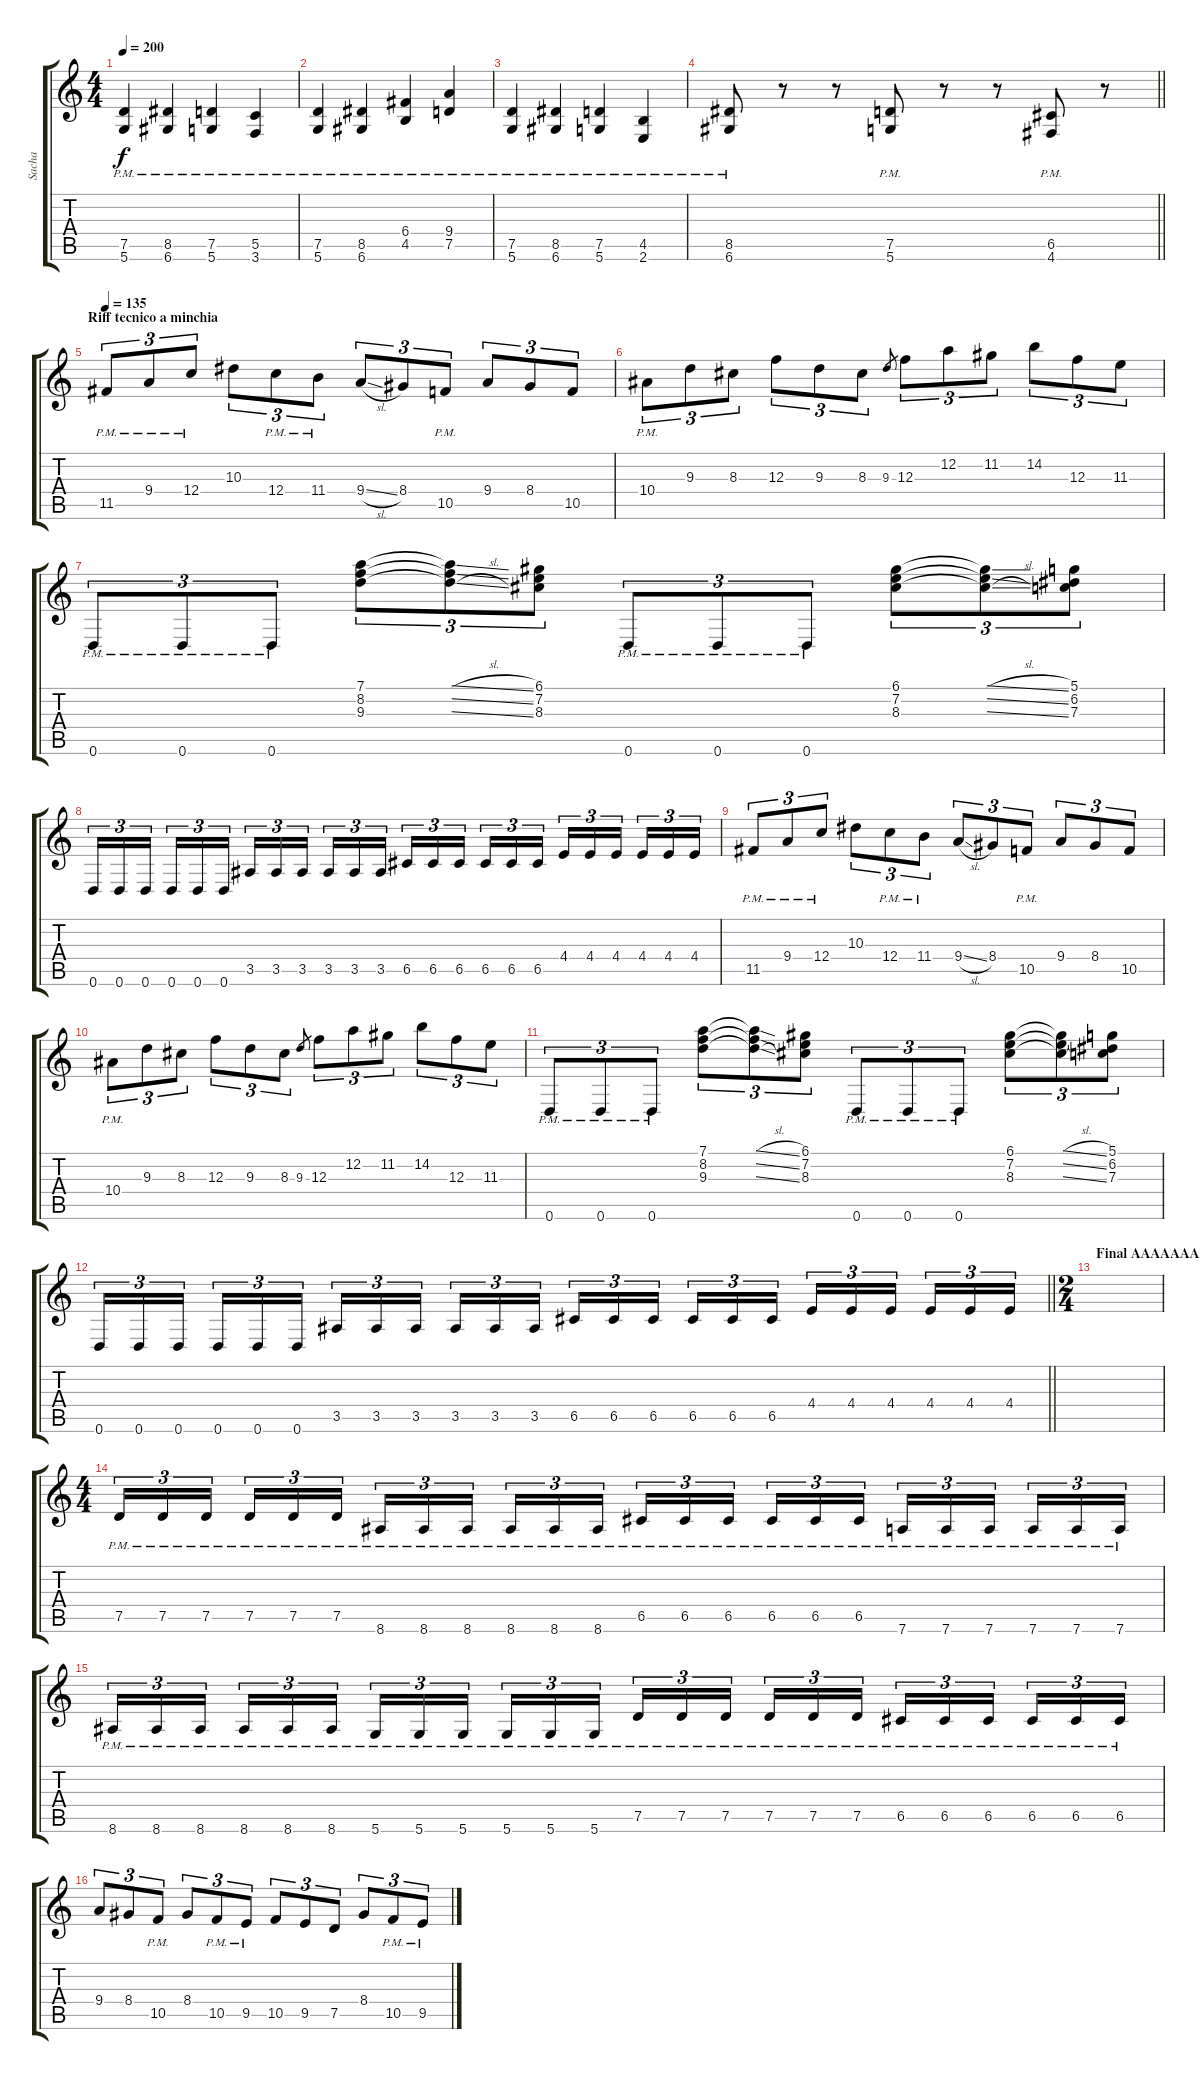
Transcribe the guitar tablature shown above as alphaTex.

\track ("Sacha" "Sacha") {instrument distortionguitar}
\staff {score tabs}
\tuning (D4 A3 F3 C3 G2 D2) {hide}
\ts (4 4)
\tempo 200
\clef g2
\ks c
(7.5{pm} 5.6{pm}).4{dy f} (8.5{pm} 6.6{pm}).4 (7.5{pm} 5.6{pm}).4 (5.5{pm} 3.6{pm}).4 |
(7.5{pm} 5.6{pm}).4 (8.5{pm} 6.6{pm}).4 (6.4{pm} 4.5{pm}).4 (9.4{pm} 7.5{pm}).4 |
(7.5{pm} 5.6{pm}).4 (8.5{pm} 6.6{pm}).4 (7.5{pm} 5.6{pm}).4 (4.5{pm} 2.6{pm}).4 |
\barLineRight lightlight
(8.5{pm} 6.6{pm}).8 r.8 r.8 (7.5{pm} 5.6{pm}).8 r.8 r.8 (6.5{pm} 4.6{pm}).8 r.8 |
\section ("" "Riff tecnico a minchia")
\tempo 135
11.5{pm}.8{tu (3 2)} 9.4{pm}.8{tu (3 2)} 12.4{pm}.8{tu (3 2)} 10.3.8{tu (3 2)} 12.4{pm}.8{tu (3 2)} 11.4{pm}.8{tu (3 2)} 9.4{sl}.8{tu (3 2)} 8.4.8{tu (3 2)} 10.5{pm}.8{tu (3 2)} 9.4.8{tu (3 2)} 8.4.8{tu (3 2)} 10.5.8{tu (3 2)} |
10.4{pm}.8{tu (3 2)} 9.3.8{tu (3 2)} 8.3.8{tu (3 2)} 12.3.8{tu (3 2)} 9.3.8{tu (3 2)} 8.3.8{tu (3 2)} 9.3.8{gr} 12.3.8{tu (3 2)} 12.2.8{tu (3 2)} 11.2.8{tu (3 2)} 14.2.8{tu (3 2)} 12.3.8{tu (3 2)} 11.3.8{tu (3 2)} |
0.6{pm}.8{tu (3 2)} 0.6{pm}.8{tu (3 2)} 0.6{pm}.8{tu (3 2)} (7.1 8.2 9.3).8{tu (3 2)} (7.1{sl t} 8.2{sl t} 9.3{sl t}).8{tu (3 2)} (6.1 7.2 8.3).8{tu (3 2)} 0.6{pm}.8{tu (3 2)} 0.6{pm}.8{tu (3 2)} 0.6{pm}.8{tu (3 2)} (6.1 7.2 8.3).8{tu (3 2)} (6.1{sl t} 7.2{sl t} 8.3{sl t}).8{tu (3 2)} (5.1 6.2 7.3).8{tu (3 2)} |
0.6.16{tu (3 2)} 0.6.16{tu (3 2)} 0.6.16{tu (3 2) beam splitsecondary} 0.6.16{tu (3 2)} 0.6.16{tu (3 2)} 0.6.16{tu (3 2)} 3.5.16{tu (3 2)} 3.5.16{tu (3 2)} 3.5.16{tu (3 2) beam splitsecondary} 3.5.16{tu (3 2)} 3.5.16{tu (3 2)} 3.5.16{tu (3 2)} 6.5.16{tu (3 2)} 6.5.16{tu (3 2)} 6.5.16{tu (3 2) beam splitsecondary} 6.5.16{tu (3 2)} 6.5.16{tu (3 2)} 6.5.16{tu (3 2)} 4.4.16{tu (3 2)} 4.4.16{tu (3 2)} 4.4.16{tu (3 2) beam splitsecondary} 4.4.16{tu (3 2)} 4.4.16{tu (3 2)} 4.4.16{tu (3 2)} |
11.5{pm}.8{tu (3 2)} 9.4{pm}.8{tu (3 2)} 12.4{pm}.8{tu (3 2)} 10.3.8{tu (3 2)} 12.4{pm}.8{tu (3 2)} 11.4{pm}.8{tu (3 2)} 9.4{sl}.8{tu (3 2)} 8.4.8{tu (3 2)} 10.5{pm}.8{tu (3 2)} 9.4.8{tu (3 2)} 8.4.8{tu (3 2)} 10.5.8{tu (3 2)} |
10.4{pm}.8{tu (3 2)} 9.3.8{tu (3 2)} 8.3.8{tu (3 2)} 12.3.8{tu (3 2)} 9.3.8{tu (3 2)} 8.3.8{tu (3 2)} 9.3.8{gr} 12.3.8{tu (3 2)} 12.2.8{tu (3 2)} 11.2.8{tu (3 2)} 14.2.8{tu (3 2)} 12.3.8{tu (3 2)} 11.3.8{tu (3 2)} |
0.6{pm}.8{tu (3 2)} 0.6{pm}.8{tu (3 2)} 0.6{pm}.8{tu (3 2)} (7.1 8.2 9.3).8{tu (3 2)} (7.1{sl t} 8.2{sl t} 9.3{sl t}).8{tu (3 2)} (6.1 7.2 8.3).8{tu (3 2)} 0.6{pm}.8{tu (3 2)} 0.6{pm}.8{tu (3 2)} 0.6{pm}.8{tu (3 2)} (6.1 7.2 8.3).8{tu (3 2)} (6.1{sl t} 7.2{sl t} 8.3{sl t}).8{tu (3 2)} (5.1 6.2 7.3).8{tu (3 2)} |
\barLineRight lightlight
0.6.16{tu (3 2)} 0.6.16{tu (3 2)} 0.6.16{tu (3 2) beam splitsecondary} 0.6.16{tu (3 2)} 0.6.16{tu (3 2)} 0.6.16{tu (3 2)} 3.5.16{tu (3 2)} 3.5.16{tu (3 2)} 3.5.16{tu (3 2) beam splitsecondary} 3.5.16{tu (3 2)} 3.5.16{tu (3 2)} 3.5.16{tu (3 2)} 6.5.16{tu (3 2)} 6.5.16{tu (3 2)} 6.5.16{tu (3 2) beam splitsecondary} 6.5.16{tu (3 2)} 6.5.16{tu (3 2)} 6.5.16{tu (3 2)} 4.4.16{tu (3 2)} 4.4.16{tu (3 2)} 4.4.16{tu (3 2) beam splitsecondary} 4.4.16{tu (3 2)} 4.4.16{tu (3 2)} 4.4.16{tu (3 2)} |
\ts (2 4)
\section ("" "Final AAAAAAAAAH D:")
|
\ts (4 4)
7.5{pm}.16{tu (3 2)} 7.5{pm}.16{tu (3 2)} 7.5{pm}.16{tu (3 2) beam splitsecondary} 7.5{pm}.16{tu (3 2)} 7.5{pm}.16{tu (3 2)} 7.5{pm}.16{tu (3 2)} 8.6{pm}.16{tu (3 2)} 8.6{pm}.16{tu (3 2)} 8.6{pm}.16{tu (3 2) beam splitsecondary} 8.6{pm}.16{tu (3 2)} 8.6{pm}.16{tu (3 2)} 8.6{pm}.16{tu (3 2)} 6.5{pm}.16{tu (3 2)} 6.5{pm}.16{tu (3 2)} 6.5{pm}.16{tu (3 2) beam splitsecondary} 6.5{pm}.16{tu (3 2)} 6.5{pm}.16{tu (3 2)} 6.5{pm}.16{tu (3 2)} 7.6{pm}.16{tu (3 2)} 7.6{pm}.16{tu (3 2)} 7.6{pm}.16{tu (3 2) beam splitsecondary} 7.6{pm}.16{tu (3 2)} 7.6{pm}.16{tu (3 2)} 7.6{pm}.16{tu (3 2)} |
8.6{pm}.16{tu (3 2)} 8.6{pm}.16{tu (3 2)} 8.6{pm}.16{tu (3 2) beam splitsecondary} 8.6{pm}.16{tu (3 2)} 8.6{pm}.16{tu (3 2)} 8.6{pm}.16{tu (3 2)} 5.6{pm}.16{tu (3 2)} 5.6{pm}.16{tu (3 2)} 5.6{pm}.16{tu (3 2) beam splitsecondary} 5.6{pm}.16{tu (3 2)} 5.6{pm}.16{tu (3 2)} 5.6{pm}.16{tu (3 2)} 7.5{pm}.16{tu (3 2)} 7.5{pm}.16{tu (3 2)} 7.5{pm}.16{tu (3 2) beam splitsecondary} 7.5{pm}.16{tu (3 2)} 7.5{pm}.16{tu (3 2)} 7.5{pm}.16{tu (3 2)} 6.5{pm}.16{tu (3 2)} 6.5{pm}.16{tu (3 2)} 6.5{pm}.16{tu (3 2) beam splitsecondary} 6.5{pm}.16{tu (3 2)} 6.5{pm}.16{tu (3 2)} 6.5{pm}.16{tu (3 2)} |
9.4.8{tu (3 2)} 8.4.8{tu (3 2)} 10.5{pm}.8{tu (3 2)} 8.4.8{tu (3 2)} 10.5{pm}.8{tu (3 2)} 9.5{pm}.8{tu (3 2)} 10.5.8{tu (3 2)} 9.5.8{tu (3 2)} 7.5.8{tu (3 2)} 8.4.8{tu (3 2)} 10.5{pm}.8{tu (3 2)} 9.5{pm}.8{tu (3 2)}
